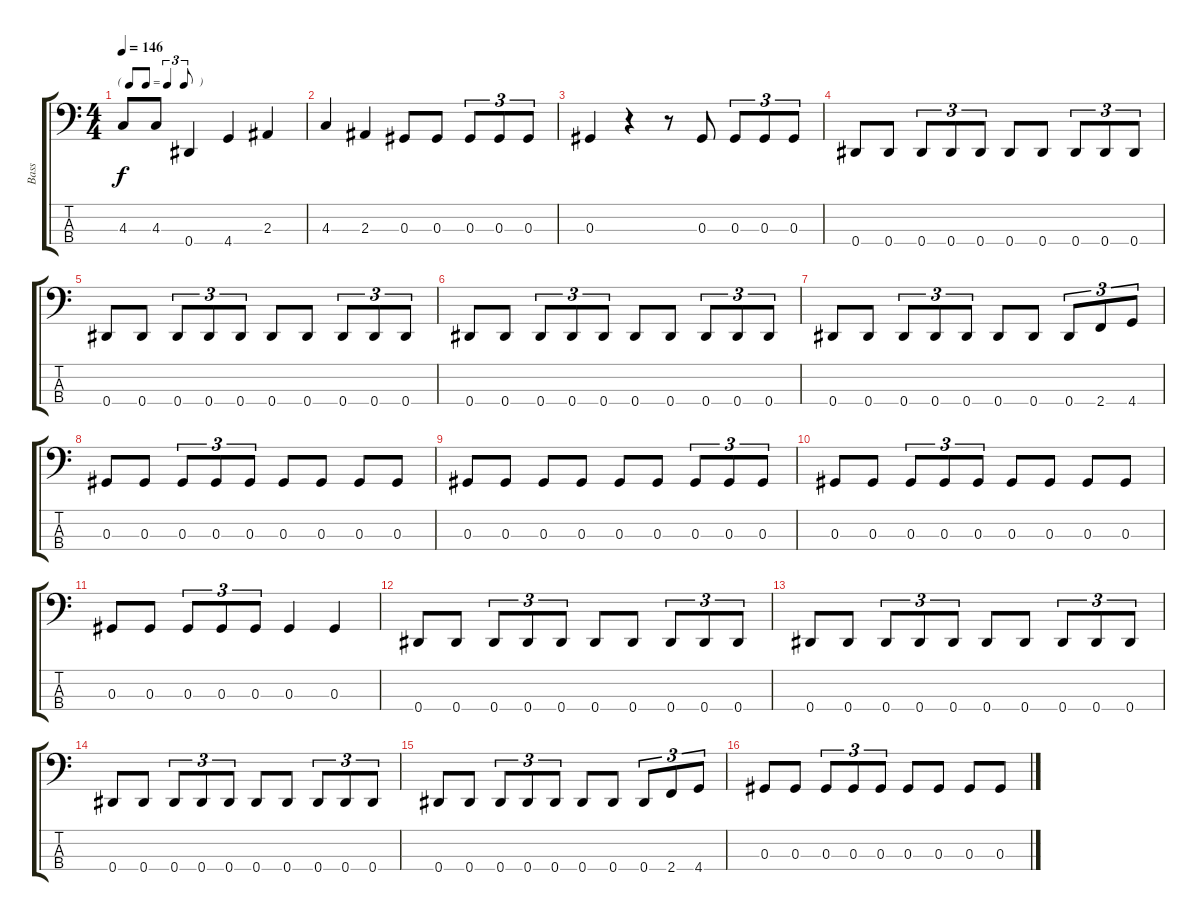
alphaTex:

\track ("Bass" "Bass") {instrument electricbassfinger}
\staff {score tabs}
\tuning (Gb2 Db2 Ab1 Eb1) {hide}
\ts (4 4)
\tf triplet8th
\tempo 146
\clef f4
\ks c
4.3.8{dy f} 4.3.8 0.4.4 4.4.4 2.3.4 |
4.3.4 2.3.4 0.3.8 0.3.8 0.3.8{tu (3 2)} 0.3.8{tu (3 2)} 0.3.8{tu (3 2)} |
0.3.4 r.4 r.8 0.3.8 0.3.8{tu (3 2)} 0.3.8{tu (3 2)} 0.3.8{tu (3 2)} |
0.4.8 0.4.8 0.4.8{tu (3 2)} 0.4.8{tu (3 2)} 0.4.8{tu (3 2)} 0.4.8 0.4.8 0.4.8{tu (3 2)} 0.4.8{tu (3 2)} 0.4.8{tu (3 2)} |
0.4.8 0.4.8 0.4.8{tu (3 2)} 0.4.8{tu (3 2)} 0.4.8{tu (3 2)} 0.4.8 0.4.8 0.4.8{tu (3 2)} 0.4.8{tu (3 2)} 0.4.8{tu (3 2)} |
0.4.8 0.4.8 0.4.8{tu (3 2)} 0.4.8{tu (3 2)} 0.4.8{tu (3 2)} 0.4.8 0.4.8 0.4.8{tu (3 2)} 0.4.8{tu (3 2)} 0.4.8{tu (3 2)} |
0.4.8 0.4.8 0.4.8{tu (3 2)} 0.4.8{tu (3 2)} 0.4.8{tu (3 2)} 0.4.8 0.4.8 0.4.8{tu (3 2)} 2.4.8{tu (3 2)} 4.4.8{tu (3 2)} |
0.3.8 0.3.8 0.3.8{tu (3 2)} 0.3.8{tu (3 2)} 0.3.8{tu (3 2)} 0.3.8 0.3.8 0.3.8 0.3.8 |
0.3.8 0.3.8 0.3.8 0.3.8 0.3.8 0.3.8 0.3.8{tu (3 2)} 0.3.8{tu (3 2)} 0.3.8{tu (3 2)} |
0.3.8 0.3.8 0.3.8{tu (3 2)} 0.3.8{tu (3 2)} 0.3.8{tu (3 2)} 0.3.8 0.3.8 0.3.8 0.3.8 |
0.3.8 0.3.8 0.3.8{tu (3 2)} 0.3.8{tu (3 2)} 0.3.8{tu (3 2)} 0.3.4 0.3.4 |
0.4.8 0.4.8 0.4.8{tu (3 2)} 0.4.8{tu (3 2)} 0.4.8{tu (3 2)} 0.4.8 0.4.8 0.4.8{tu (3 2)} 0.4.8{tu (3 2)} 0.4.8{tu (3 2)} |
0.4.8 0.4.8 0.4.8{tu (3 2)} 0.4.8{tu (3 2)} 0.4.8{tu (3 2)} 0.4.8 0.4.8 0.4.8{tu (3 2)} 0.4.8{tu (3 2)} 0.4.8{tu (3 2)} |
0.4.8 0.4.8 0.4.8{tu (3 2)} 0.4.8{tu (3 2)} 0.4.8{tu (3 2)} 0.4.8 0.4.8 0.4.8{tu (3 2)} 0.4.8{tu (3 2)} 0.4.8{tu (3 2)} |
0.4.8 0.4.8 0.4.8{tu (3 2)} 0.4.8{tu (3 2)} 0.4.8{tu (3 2)} 0.4.8 0.4.8 0.4.8{tu (3 2)} 2.4.8{tu (3 2)} 4.4.8{tu (3 2)} |
0.3.8 0.3.8 0.3.8{tu (3 2)} 0.3.8{tu (3 2)} 0.3.8{tu (3 2)} 0.3.8 0.3.8 0.3.8 0.3.8
